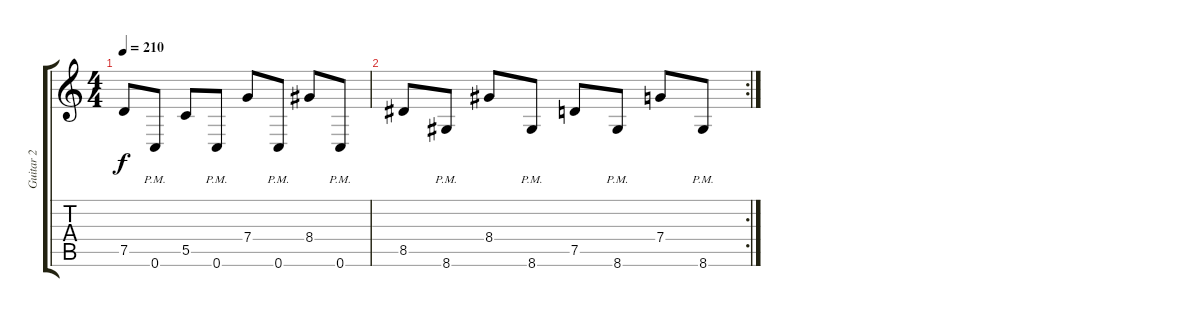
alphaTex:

\track ("Guitar 2" "Guitar 2") {instrument distortionguitar}
\staff {score tabs}
\tuning (D4 A3 F3 C3 G2 C2) {hide}
\ts (4 4)
\tempo 210
\clef g2
\ks c
7.5.8{dy f} 0.6{pm}.8 5.5.8 0.6{pm}.8 7.4.8 0.6{pm}.8 8.4.8 0.6{pm}.8 |
\rc 2
8.5.8 8.6{pm}.8 8.4.8 8.6{pm}.8 7.5.8 8.6{pm}.8 7.4.8 8.6{pm}.8
